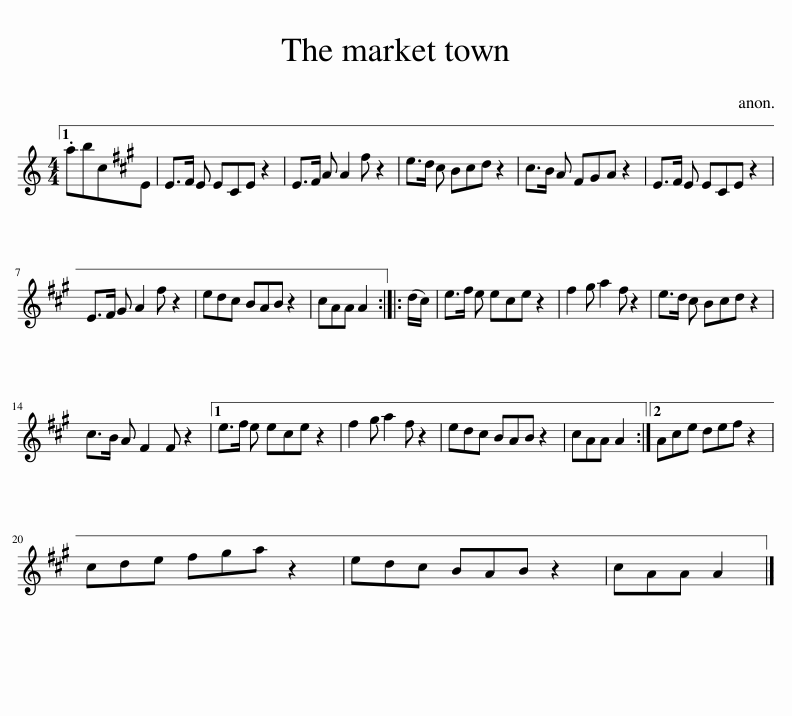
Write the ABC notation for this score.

X:1
L:1/8
M:4/4
I:linebreak $
K:C
V:1 treble
V:1
 .abcE | E>^F E E^CE z2 | E>^F A A2 ^f z2 | e>d ^c Bcd z2 | ^c>B A ^F^GA z2 | %5
 E>^F E E^CE z2 |$ E>^F ^G A2 ^f z2 | ed^c BAB z2 | ^cAA A2 :: (d/^c/) | %10
 e>^f e e^ce z2 | ^f2 ^g a2 f z2 | e>d ^c Bcd z2 |$ ^c>B A ^F2 F z2 |1 e>^f e e^ce z2 | %15
 ^f2 ^g a2 f z2 | ed^c BAB z2 | ^cAA A2 :|2 A^ce de^f z2 |$ ^cde ^f^ga z2 | %20
 ed^c BAB z2 | ^cAA A2 |] %22
